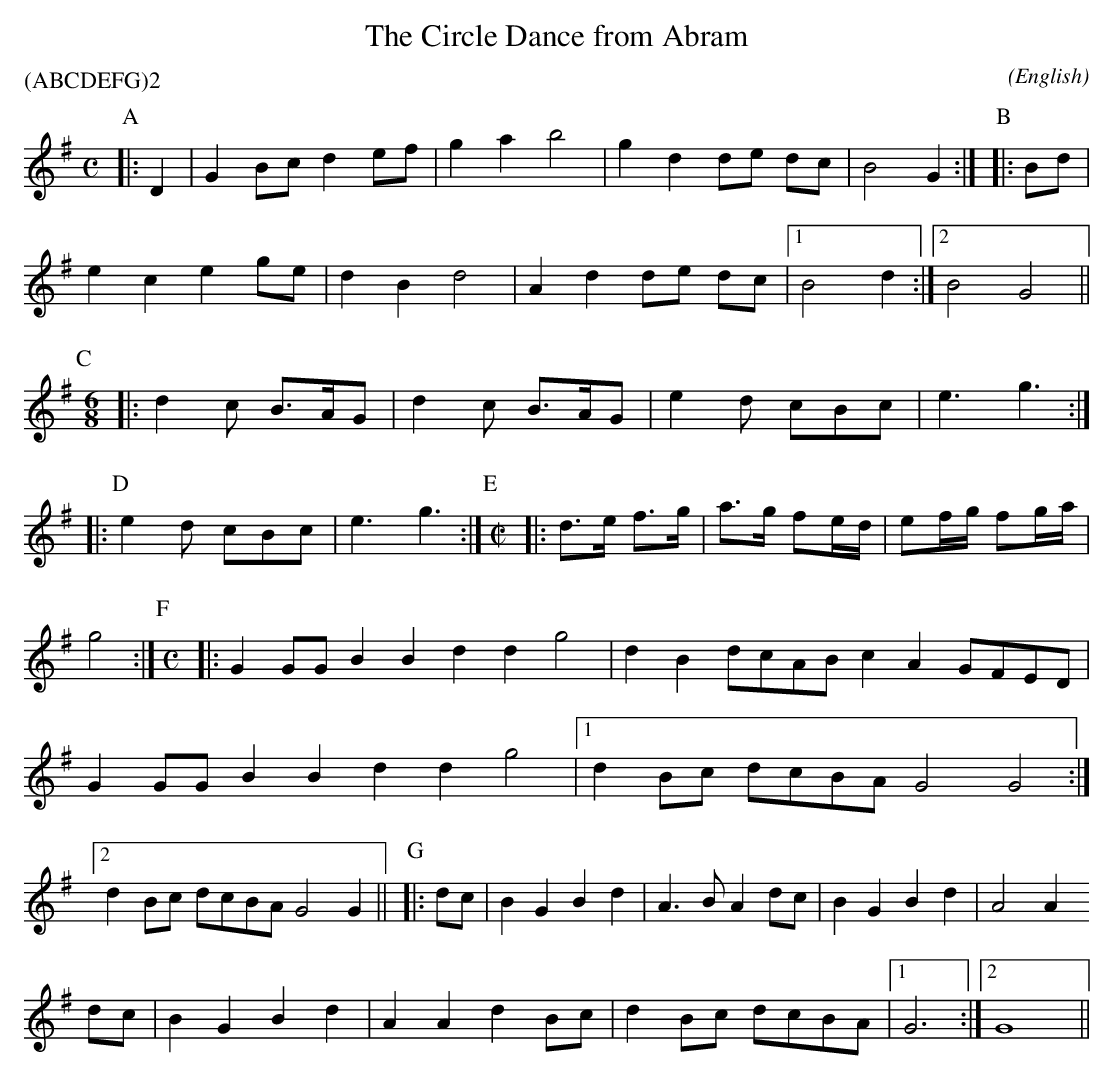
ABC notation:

X:1
T:The Circle Dance from Abram
M:C
C:
O:English
P:(ABCDEFG)2
K:G
P:A
|: D2 | G2 Bc d2 ef | g2 a2 b4 | g2 d2 de dc |  B4 G2 :|\
P:B
|: Bd | e2 c2 e2 ge | d2 B2 d4 | A2 d2 de dc |1 B4 d2 :|2 B4 G4 ||\
P:C
M:6/8
|: d2 c B>AG | d2 c B>AG | e2 d cBc | e3 g3 :|\
P:D
|: e2 d cBc | e3 g3 :|\
P:E
M:C|
|: d>e  f>g  | a>g  fe/2d/2 | ef/2g/2 fg/2a/2 | g4 :|\
P:F
M:C
|: G2GG  B2B2    d2d2  g4 |    d2B2  dcAB    c2A2  GFED |\
   G2GG  B2B2    d2d2  g4 |1   d2 Bc dcBA    G4    G4   :|2 d2 Bc dcBA G4 G2 ||\
P:G
|: dc | B2 G2 B2 d2 | A3 B  A2 dc | B2 G2 B2 d2 |  A4 A2
   dc | B2 G2 B2 d2 | A2 A2 d2 Bc | d2 Bc dcBA  |1 G6    :|2 G8 ||
